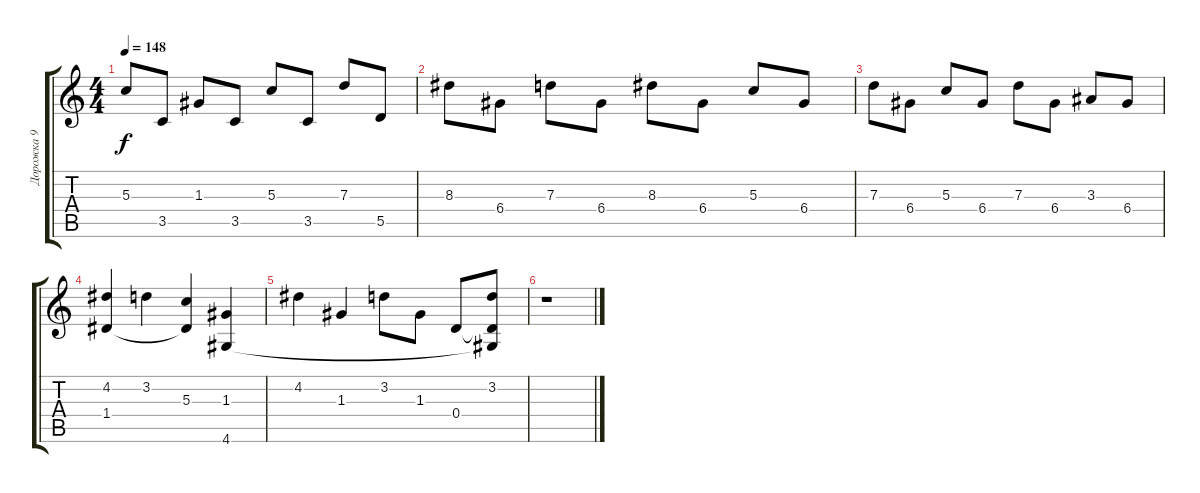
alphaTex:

\track ("Дорожка 9" "Дорожка 9") {instrument acousticgrandpiano}
\staff {score tabs}
\tuning (E5 B4 G4 D4 A3 E3) {hide}
\ts (4 4)
\tempo 148
\clef g2
\ks c
5.3.8{dy f} 3.5.8 1.3.8 3.5.8 5.3.8 3.5.8 7.3.8 5.5.8 |
8.3.8 6.4.8 7.3.8 6.4.8 8.3.8 6.4.8 5.3.8 6.4.8 |
7.3.8 6.4.8 5.3.8 6.4.8 7.3.8 6.4.8 3.3.8 6.4.8 |
(4.2 1.4).4 3.2.4 (5.3 1.4{t}).4 (1.3 4.6).4 |
4.2.4 1.3.4 3.2.8 1.3.8 0.4.8 (3.2 0.4{t} 4.6{t}).8 |
r.1
